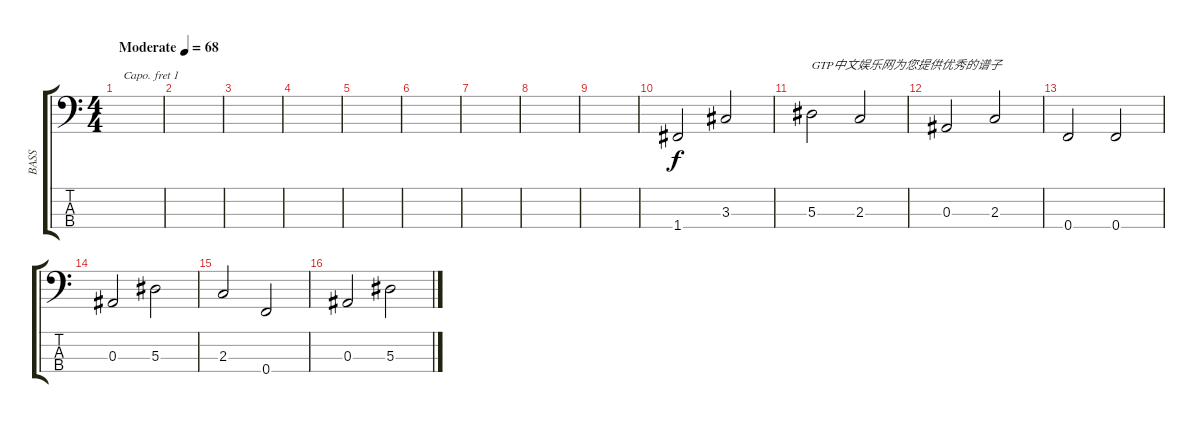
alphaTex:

\track ("BASS" "BASS") {instrument electricbassfinger}
\staff {score tabs}
\capo 1
\tuning (G2 D2 A1 E1) {hide}
\ts (4 4)
\tempo (68 "Moderate")
\clef f4
\ks c
|
|
|
|
|
|
|
|
|
1.4.2 3.3.2 |
5.3.2{txt "GTP中文娱乐网为您提供优秀的谱子"} 2.3.2 |
0.3.2 2.3.2 |
0.4.2 0.4.2 |
0.3.2 5.3.2 |
2.3.2 0.4.2 |
0.3.2 5.3.2
